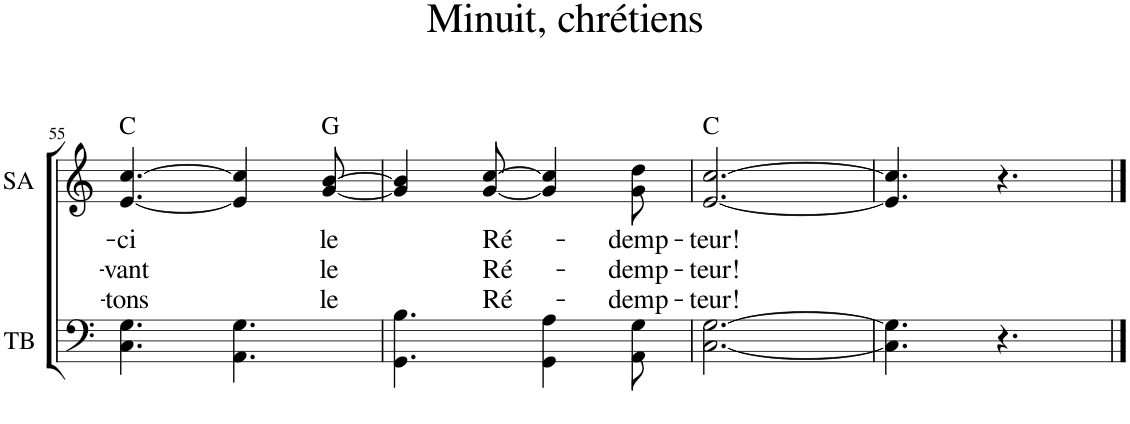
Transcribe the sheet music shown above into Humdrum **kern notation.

**kern	**kern	**text	**text	**text	**harte
*part2	*part1	*part1	*part1	*part1	*part1
*staff2	*staff1	*staff1	*staff1	*staff1	*
*I"Tenor &amp; Bass	*I"Soprano &amp; Alto	*	*	*	*
*I'TB	*I'SA	*	*	*	*
!!LO:PB:g=z
*clefF4	*clefG2	*	*	*	*
*k[]	*k[]	*	*	*	*
*M6/8	*M6/8	*	*	*	*
=55	=55	=55	=55	=55	=55
!	!	!LO:LY:b	!LO:LY:b	!LO:LY:b	!
4.C\ 4.G\	[4.e/ [4.cc/	-ci	-vant	-tons	C:maj
4.AA\ 4.G\	4e/] 4cc/]	.	.	.	.
!	!	!LO:LY:b	!LO:LY:b	!LO:LY:b	!
.	[8g/ [8b/	le	le	le	G:maj
=56	=56	=56	=56	=56	=56
4.GG\ 4.B\	4g/] 4b/]	.	.	.	.
!	!	!LO:LY:b	!LO:LY:b	!LO:LY:b	!
.	[8g/ [8cc/	Ré-	Ré-	Ré-	.
4GG\ 4A\	4g/] 4cc/]	.	.	.	.
!	!	!LO:LY:b	!LO:LY:b	!LO:LY:b	!
8AA\ 8G\	8g\ 8dd\	-demp-	-demp-	-demp-	.
=57	=57	=57	=57	=57	=57
!	!	!LO:LY:b	!LO:LY:b	!LO:LY:b	!
[2.C\ [2.G\	[2.e/ [2.cc/	-teur!	-teur!	-teur!	C:maj
=58	=58	=58	=58	=58	=58
4.C\] 4.G\]	4.e/] 4.cc/]	.	.	.	.
4.r	4.r	.	.	.	.
==	==	==	==	==	==
*-	*-	*-	*-	*-	*-
